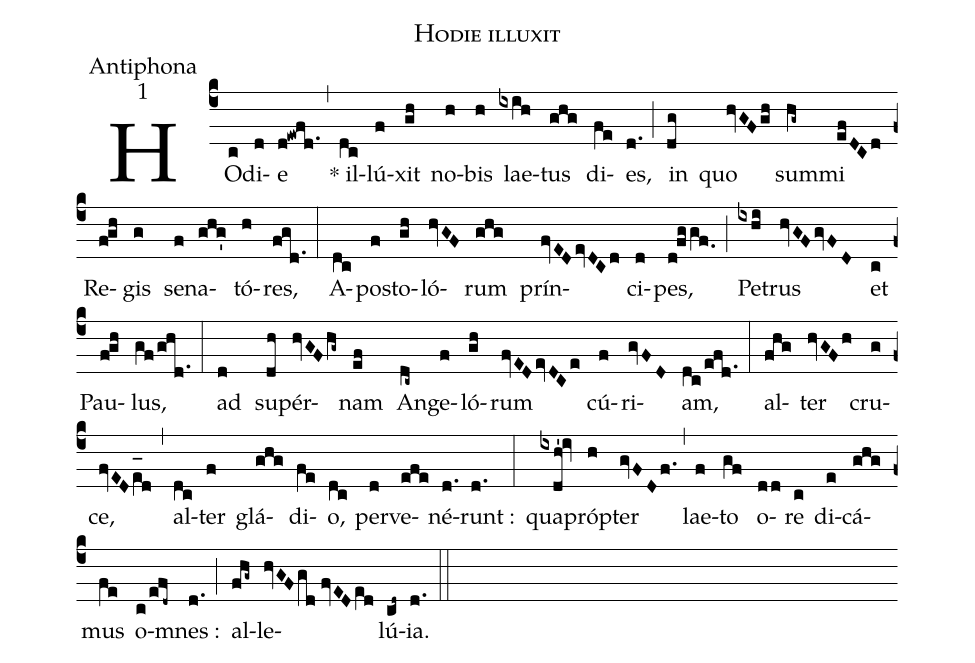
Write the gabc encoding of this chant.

name:Hodie illuxit;
office-part:Antiphona;
mode:1;
%%
(c4) HO(c)di(d)e(d!ewfd.1) (,) * il(dc)lú(f)xit(gh) no(h)bis(h) lae(ixih)tus(ghg) di(fe)es,(d.) (;) in(dg) quo(hvGFgh) sum(hg~)mi(efDCd) Re(fgh)gis(g) se(f)na(ghg')tó(h)res,(fgd.1) (:) A(dc)po(f)sto(gh)ló(hvGF)rum(ghg) prín(fvEDEvDCd)ci(d)pes,(d!fggf.0) (;) Pe(ixhi)trus(hvGFgvFD) et(c) Pau(fgh)lus,(gf/ghd.1) (:) ad(d) su(dh)pér(hvGFhg~)nam(ef) An(dc~)ge(f)ló(gh)rum(fvEDevDCe) cú(f)ri(gvFD)am,(dc/efd.1) (:) al(fhg)ter(hvGFh) cru(g)ce,(fvEDe_[oh:h][ll:1]d) (,) al(dc)ter(f) glá(ghg)di(fe)o,(dc) per(d)ve(efe)né(d.)runt :(d.) (:) qua(ixdh'!iv)pró(h)pter(gvFDf.) (,) lae(f)to(gf) o(dd)re(c) di(e)cá(ghg)mus(fe) o(c/efd~)mnes :(d.) (;) al(fhg~)le(hvGFgd//fvEDe[ll:1]d)lú(cd~){ia}.(d.) (::)
